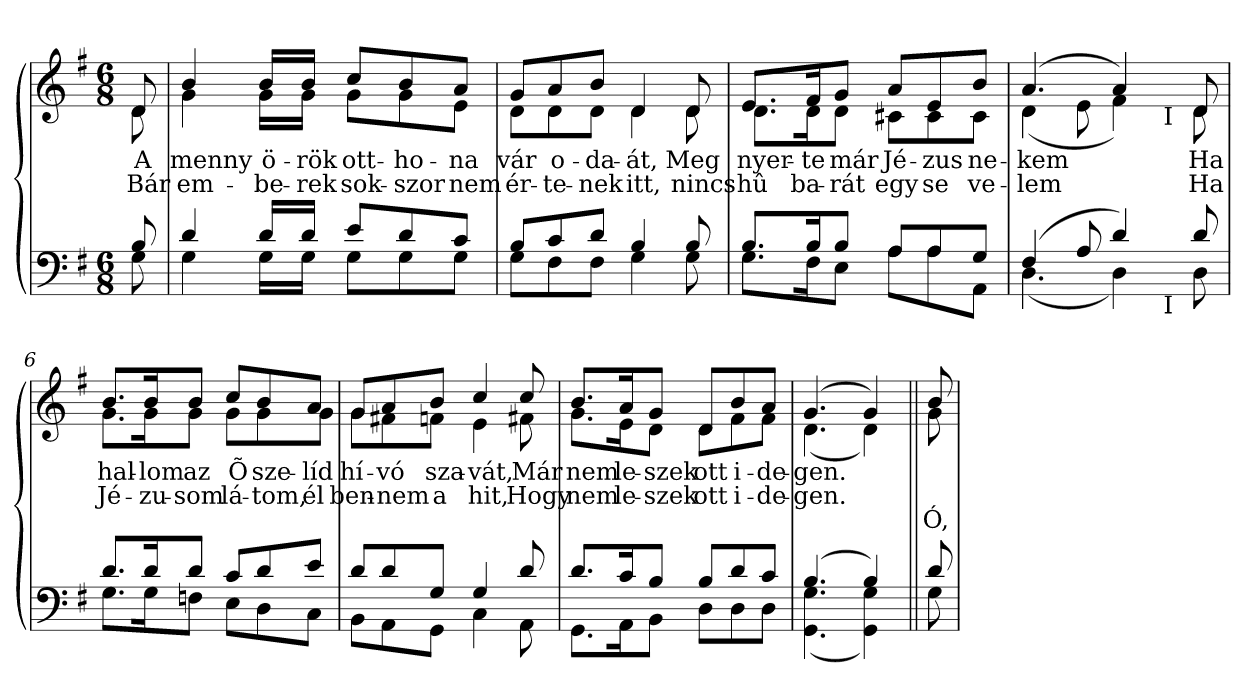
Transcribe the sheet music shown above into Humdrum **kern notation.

**kern	**kern	**text	**text	**text
*part2	*part1	*part1	*part1	*part1
*staff2	*staff1	*staff1	*staff1	*staff1
*clefF4	*clefG2	*	*	*
*k[f#]	*k[f#]	*	*	*
*e:	*e:	*	*	*
*M6/8	*M6/8	*	*	*
=1	=1	=1	=1	=1
*^	*	*	*	*
!	!	!LO:TX:a:B:t=Intimo	!	!	!
!	!	!	!LO:LY:b	!LO:LY:b	!
*	*	*^	*	*	*
8B/	8G\	8d/	8d\	A	Bár	.
=2	=2	=2	=2	=2	=2	=2
!	!	!	!	!LO:LY:b	!LO:LY:b	!
4d/	4G\	4b/	4g\	menny	em-	.
!	!	!	!	!LO:LY:b	!LO:LY:b	!
16d/LL	16G\LL	16b/LL	16g\LL	ö-	-be-	.
!	!	!	!	!LO:LY:b	!LO:LY:b	!
16d/JJ	16G\JJ	16b/JJ	16g\JJ	-rök	-rek	.
!	!	!	!	!LO:LY:b	!LO:LY:b	!
8e/L	8G\L	8cc/L	8g\L	ott-	sok-	.
!	!	!	!	!LO:LY:b	!LO:LY:b	!
8d/	8G\	8b/	8g\	-ho-	-szor	.
!	!	!	!	!LO:LY:b	!LO:LY:b	!
8c/J	8G\J	8a/J	8e\J	-na	nem	.
=3	=3	=3	=3	=3	=3	=3
!	!	!	!	!LO:LY:b	!LO:LY:b	!
8B/L	8G\L	8g/L	8d\L	vár	ér-	.
!	!	!	!	!LO:LY:b	!LO:LY:b	!
8c/	8F#\	8a/	8d\	o-	-te-	.
!	!	!	!	!LO:LY:b	!LO:LY:b	!
8d/J	8F#\J	8b/J	8d\J	-da-	-nek	.
!	!	!	!	!LO:LY:b	!LO:LY:b	!
4B/	4G\	4d/	4d\	-át,	itt,	.
!	!	!	!	!LO:LY:b	!LO:LY:b	!
8B/	8G\	8d/	8d\	Meg­	nincs	.
!!LO:LB:g=z	!!
=4	=4	=4	=4	=4	=4	=4
!	!	!	!	!LO:LY:b	!LO:LY:b	!
8.B/L	8.G\L	8.e/L	8.d\L	nyer-	hû	.
!	!	!	!	!LO:LY:b	!LO:LY:b	!
16B/K	16F#\K	16f#/K	16d\K	-te	ba-	.
!	!	!	!	!LO:LY:b	!LO:LY:b	!
8B/J	8E\J	8g/J	8d\J	már	-rát	.
!	!	!	!	!LO:LY:b	!LO:LY:b	!
8A/L	8A\L	8a/L	8c#X\L	Jé-	egy	.
!	!	!	!	!LO:LY:b	!LO:LY:b	!
8A/	8A\	8e/	8c#\	-zus	se	.
!	!	!	!	!LO:LY:b	!LO:LY:b	!
8G/J	8AA\J	8b/J	8c#\J	ne-	ve-	.
*	*	*v	*v	*	*	*
=5	=5	=5	=5	=5	=5
*	*	*^	*	*	*
!	!	!	!	!LO:LY:b	!LO:LY:b	!
*	*^	*	*^	*	*	*
(>4F#/	(<4.D\	2ryy	(>4.a/	(<4d\	2ryy	-kem	-lem	.
8A/	.	.	.	8e\	.	.	.	.
!	!	!	!	!	!	!LO:LY:b	!LO:LY:b	!
4d/)	4D\)	.	4a/)	4f#\)	.	.	.	.
.	.	32ryy	.	.	32ryy	.	.	.
!	!	!	!	!	!LO:TX:b:t=I	!	!	!
!	!	!LO:TX:b:t=I	!	!	!	!	!	!
.	.	8..ryy	.	.	8..ryy	.	.	.
!	!	!	!	!	!	!LO:LY:b	!LO:LY:b	!
8d/	8D\	.	8d/	8d\	.	Ha	Ha	.
*	*v	*v	*	*	*	*	*	*
*	*	*v	*v	*v	*	*	*
=6	=6	=6	=6	=6	=6
*	*^	*^	*	*	*
*	*	*	*	*^	*	*	*
!	!	!	!	!	!	!LO:LY:b	!LO:LY:b	!
*	*v	*v	*	*	*	*	*	*
*	*	*	*v	*v	*	*	*
8.d/L	8.G\L	8.b/L	8.g\L	hal-	Jé-	.
!	!	!	!	!LO:LY:b	!LO:LY:b	!
16d/K	16G\K	16b/K	16g\K	-lom	-zu-	.
!	!	!	!	!LO:LY:b	!LO:LY:b	!
8d/J	8Fn\J	8b/J	8g\J	az	-som	.
!	!	!	!	!LO:LY:b	!LO:LY:b	!
8c/L	8E\L	8cc/L	8g\L	Õ	lá-	.
!	!	!	!	!LO:LY:b	!LO:LY:b	!
8d/	8D\	8b/	8g\	sze-	-tom,	.
!	!	!	!	!LO:LY:b	!LO:LY:b	!
8e/J	8C\J	8a/J	8g\J	-líd	él	.
!!LO:PB:g=z	!!
=7	=7	=7	=7	=7	=7	=7
!	!	!	!	!LO:LY:b	!LO:LY:b	!
8d/L	8BB\L	8g/L	8g\L	hí-	ben-	.
!	!	!	!	!LO:LY:b	!LO:LY:b	!
8d/	8AA\	8a/	8f#X\	-vó	-nem	.
!	!	!	!	!LO:LY:b	!LO:LY:b	!
8G/J	8GG\J	8b/J	8fn\J	sza-	a	.
!	!	!	!	!LO:LY:b	!LO:LY:b	!
4G/	4C\	4cc/	4e\	-vát,	hit,	.
!	!	!	!	!LO:LY:b	!LO:LY:b	!
8d/	8AA\	8cc/	8f#X\	Már	Hogy	.
=8	=8	=8	=8	=8	=8	=8
!	!	!	!	!LO:LY:b	!LO:LY:b	!
8.d/L	8.GG\L	8.b/L	8.g\L	nem	nem	.
!	!	!	!	!LO:LY:b	!LO:LY:b	!
16c/K	16AA\K	16a/K	16e\K	le-	le-	.
!	!	!	!	!LO:LY:b	!LO:LY:b	!
8B/J	8BB\J	8g/J	8d\J	-szek	-szek	.
!	!	!	!	!LO:LY:b	!LO:LY:b	!
8B/L	8D\L	8d/L	8d\L	ott	ott	.
!	!	!	!	!LO:LY:b	!LO:LY:b	!
8d/	8D\	8b/	8f#\	i-	i-	.
!	!	!	!	!LO:LY:b	!LO:LY:b	!
8c/J	8D\J	8a/J	8f#\J	-de-	-de-	.
=9	=9	=9	=9	=9	=9	=9
!	!	!	!	!LO:LY:b	!LO:LY:b	!
(>4.B/	(4.GG\ 4.G\	(>4.g/	(<4.d\	-gen.	-gen.	.
4B/)	4GG\ 4G\)	4g/)	4d\)	.	.	.
!!LO:LB:g=z	!!
=10||	=10||	=10||	=10||	=10||	=10||	=10||
!	!	!	!	!	!	!LO:LY:b
8d/	8G\	8b/	8g\	.	.	Ó,
*v	*v	*	*	*	*	*
*	*v	*v	*	*	*
=	=	=	=	=
*-	*-	*-	*-	*-
